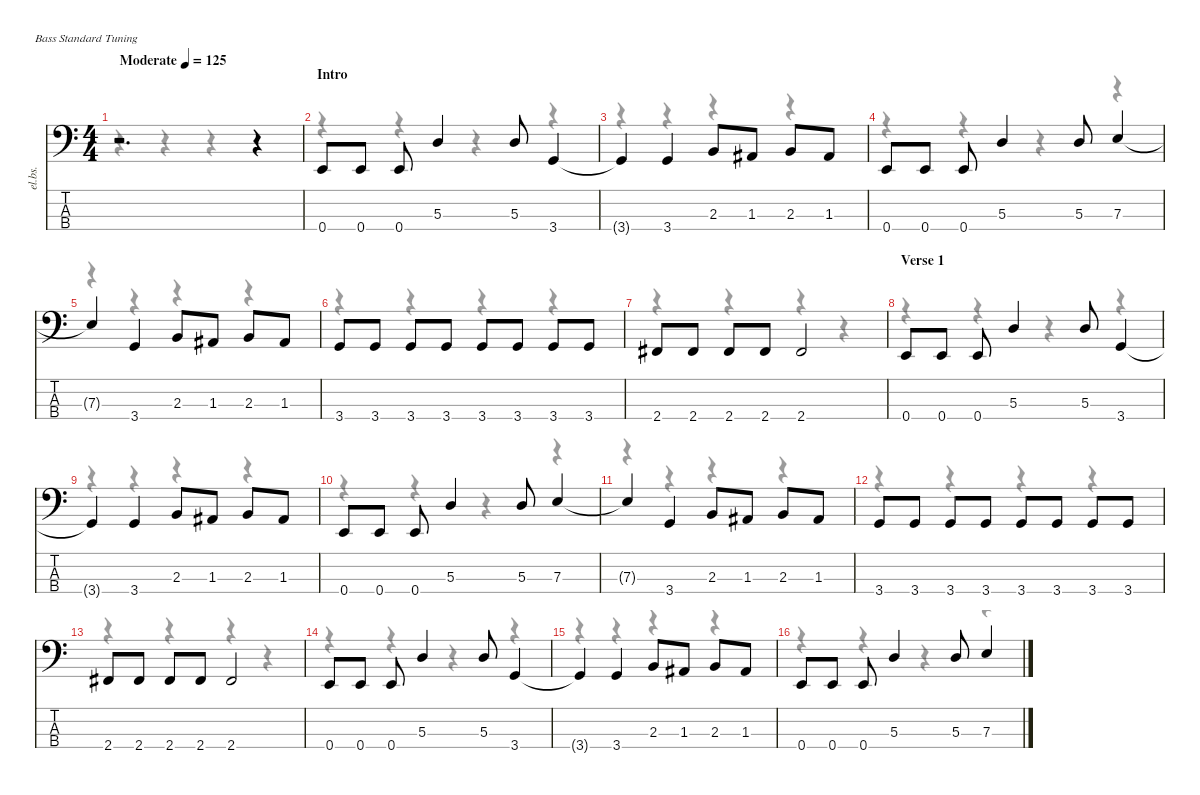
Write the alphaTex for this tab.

\defaultSystemsLayout 4
\hideDynamics
\bracketExtendMode nobrackets
\otherSystemsTrackNameOrientation horizontal
\track ("Bass" "el.bs.") {instrument electricbasspick}
\staff {score tabs}
\tuning (G2 D2 A1 E1)
\voice
\ts (4 4)
\beaming (8 2 2 2 2)
\tempo (125 "Moderate")
\clef f4
\ks c
r.2{d dy f instrument electricbasspick beam Up} r.4{beam Up} |
\section ("" "Intro")
0.4.8{beam Up} 0.4.8{beam Up} 0.4.8{beam Up} 5.3.4{beam Up} 5.3.8{beam Up} 3.4.4{beam Up} |
3.4{t}.4{beam Up} 3.4.4{beam Up} 2.3.8{beam Up} 1.3{acc #}.8{beam Up} 2.3.8{beam Up} 1.3{acc #}.8{beam Up} |
0.4.8{beam Up} 0.4.8{beam Up} 0.4.8{beam Up} 5.3.4{beam Up} 5.3.8{beam Up} 7.3.4{beam Up} |
7.3{t}.4{beam Up} 3.4.4{beam Up} 2.3.8{beam Up} 1.3{acc #}.8{beam Up} 2.3.8{beam Up} 1.3{acc #}.8{beam Up} |
3.4.8{beam Up} 3.4.8{beam Up} 3.4.8{beam Up} 3.4.8{beam Up} 3.4.8{beam Up} 3.4.8{beam Up} 3.4.8{beam Up} 3.4.8{beam Up} |
2.4{acc #}.8{beam Up} 2.4{acc #}.8{beam Up} 2.4{acc #}.8{beam Up} 2.4{acc #}.8{beam Up} 2.4{acc #}.2{beam Up} |
\section ("" "Verse 1")
0.4.8{beam Up} 0.4.8{beam Up} 0.4.8{beam Up} 5.3.4{beam Up} 5.3.8{beam Up} 3.4.4{beam Up} |
3.4{t}.4{beam Up} 3.4.4{beam Up} 2.3.8{beam Up} 1.3{acc #}.8{beam Up} 2.3.8{beam Up} 1.3{acc #}.8{beam Up} |
0.4.8{beam Up} 0.4.8{beam Up} 0.4.8{beam Up} 5.3.4{beam Up} 5.3.8{beam Up} 7.3.4{beam Up} |
7.3{t}.4{beam Up} 3.4.4{beam Up} 2.3.8{beam Up} 1.3{acc #}.8{beam Up} 2.3.8{beam Up} 1.3{acc #}.8{beam Up} |
3.4.8{beam Up} 3.4.8{beam Up} 3.4.8{beam Up} 3.4.8{beam Up} 3.4.8{beam Up} 3.4.8{beam Up} 3.4.8{beam Up} 3.4.8{beam Up} |
2.4{acc #}.8{beam Up} 2.4{acc #}.8{beam Up} 2.4{acc #}.8{beam Up} 2.4{acc #}.8{beam Up} 2.4{acc #}.2{beam Up} |
0.4.8{beam Up} 0.4.8{beam Up} 0.4.8{beam Up} 5.3.4{beam Up} 5.3.8{beam Up} 3.4.4{beam Up} |
3.4{t}.4{beam Up} 3.4.4{beam Up} 2.3.8{beam Up} 1.3{acc #}.8{beam Up} 2.3.8{beam Up} 1.3{acc #}.8{beam Up} |
0.4.8{beam Up} 0.4.8{beam Up} 0.4.8{beam Up} 5.3.4{beam Up} 5.3.8{beam Up} 7.3.4{beam Up}
\voice
\clef f4
\ottava regular
\simile none
\ks c
r.4{dy mf beam Down} r.4{beam Down} r.4{beam Down} r.4{beam Down} |
r.4{beam Down} r.4{beam Down} r.4{beam Down} r.4{beam Down} |
r.4{beam Down} r.4{beam Down} r.4{beam Down} r.4{beam Down} |
r.4{beam Down} r.4{beam Down} r.4{beam Down} r.4{beam Down} |
r.4{beam Down} r.4{beam Down} r.4{beam Down} r.4{beam Down} |
r.4{beam Down} r.4{beam Down} r.4{beam Down} r.4{beam Down} |
r.4{beam Down} r.4{beam Down} r.4{beam Down} r.4{beam Down} |
r.4{beam Down} r.4{beam Down} r.4{beam Down} r.4{beam Down} |
r.4{beam Down} r.4{beam Down} r.4{beam Down} r.4{beam Down} |
r.4{beam Down} r.4{beam Down} r.4{beam Down} r.4{beam Down} |
r.4{beam Down} r.4{beam Down} r.4{beam Down} r.4{beam Down} |
r.4{beam Down} r.4{beam Down} r.4{beam Down} r.4{beam Down} |
r.4{beam Down} r.4{beam Down} r.4{beam Down} r.4{beam Down} |
r.4{beam Down} r.4{beam Down} r.4{beam Down} r.4{beam Down} |
r.4{beam Down} r.4{beam Down} r.4{beam Down} r.4{beam Down} |
r.4{beam Down} r.4{beam Down} r.4{beam Down} r.4{beam Down}
